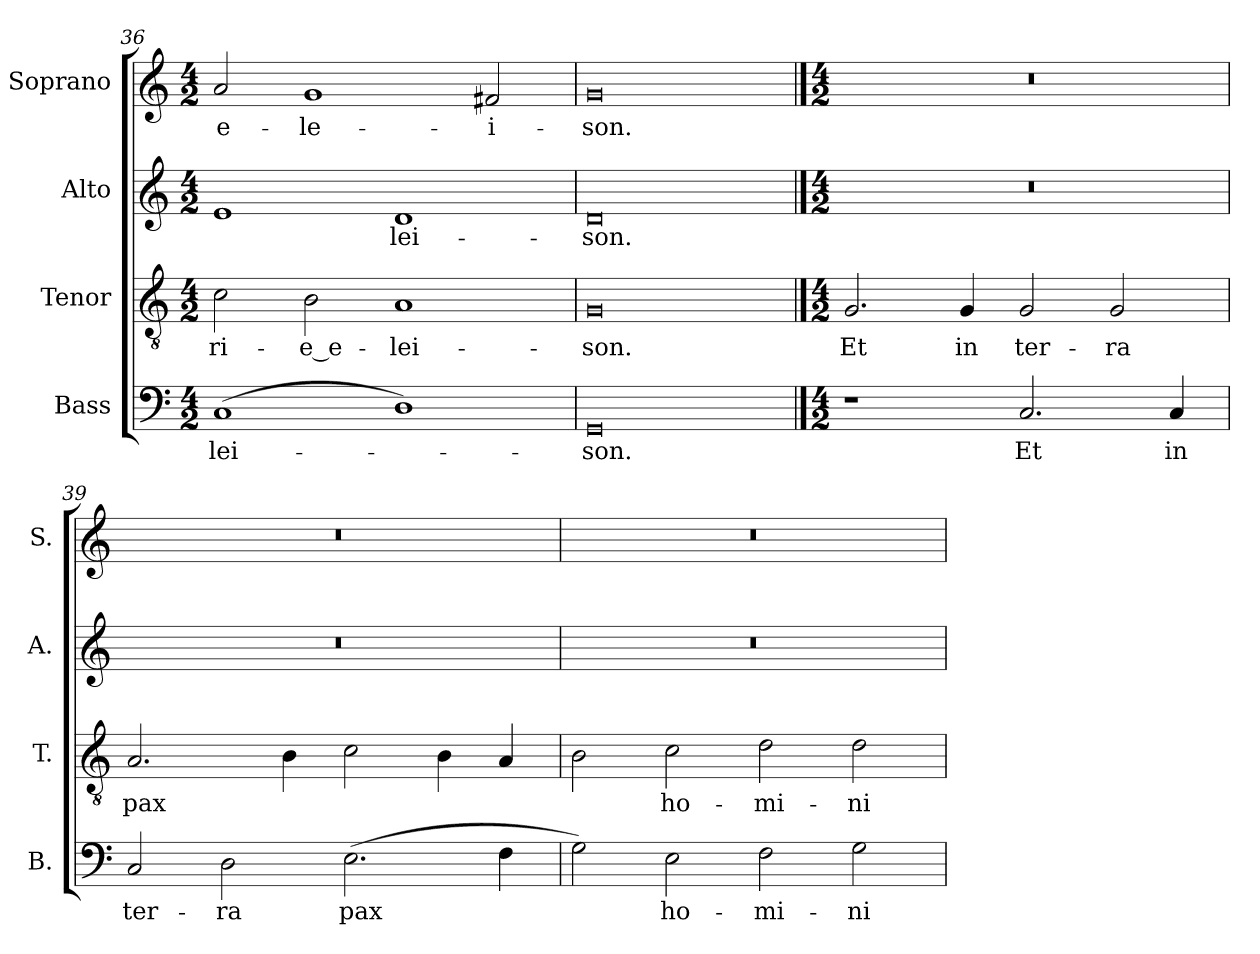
**kern	**text	**kern	**text	**kern	**text	**kern	**text
*part4	*part4	*part3	*part3	*part2	*part2	*part1	*part1
*staff4	*staff4	*staff3	*staff3	*staff2	*staff2	*staff1	*staff1
*I"Bass	*	*I"Tenor	*	*I"Alto	*	*I"Soprano	*
*I'B.	*	*I'T.	*	*I'A.	*	*I'S.	*
*clefF4	*	*clefGv2	*	*clefG2	*	*clefG2	*
*	*	*ITrd7c12	*	*	*	*	*
*k[]	*	*k[]	*	*k[]	*	*k[]	*
*C:	*	*C:	*	*C:	*	*C:	*
*M4/2	*	*M4/2	*	*M4/2	*	*M4/2	*
=36	=36	=36	=36	=36	=36	=36	=36
!	!LO:LY:b:color=#000000	!	!	!	!	!	!
!	!	!	!LO:LY:b:color=#000000	!	!	!	!
!	!	!	!	!	!	!	!LO:LY:b:color=#000000
(1Ci	-lei-	2Ci\	-ri-	1ei	.	2ai/	e-
!	!	!	!LO:LY:b:color=#000000	!	!	!	!
!	!	!	!	!	!	!	!LO:LY:b:color=#000000
.	.	2BBi\	-e_e-	.	.	1gi	-le-
!	!	!	!LO:LY:b:color=#000000	!	!	!	!
!	!	!	!	!	!LO:LY:b:color=#000000	!	!
1Di)	.	1AAi	-lei-	1di	-lei-	.	.
!	!	!	!	!	!	!	!LO:LY:b:color=#000000
.	.	.	.	.	.	2f#Xi/	-i-
=37	=37	=37	=37	=37	=37	=37	=37
!	!LO:LY:b:color=#000000	!	!	!	!	!	!
!	!	!	!LO:LY:b:color=#000000	!	!	!	!
!	!	!	!	!	!LO:LY:b:color=#000000	!	!
!	!	!	!	!	!	!	!LO:LY:b:color=#000000
0GGi	-son.	0GGi	-son.	0di	-son.	0gi	-son.
!!LO:PB:g=z
==38	==38	==38	==38	==38	==38	==38	==38
*M4/2	*	*M4/2	*	*M4/2	*	*M4/2	*
*	*	*	*	*	*	*MM208	*
!	!	!	!LO:LY:b:color=#000000	!LO:N:vis=1	!	!LO:N:vis=1	!
1r	.	2.GGi/	Et	0r	.	0r	.
!	!	!	!LO:LY:b:color=#000000	!	!	!	!
.	.	4GGi/	in	.	.	.	.
!	!LO:LY:b:color=#000000	!	!	!	!	!	!
!	!	!	!LO:LY:b:color=#000000	!	!	!	!
2.Ci/	Et	2GGi/	ter-	.	.	.	.
!	!	!	!LO:LY:b:color=#000000	!	!	!	!
.	.	2GGi/	-ra	.	.	.	.
!	!LO:LY:b:color=#000000	!	!	!	!	!	!
4Ci/	in	.	.	.	.	.	.
=39	=39	=39	=39	=39	=39	=39	=39
!	!LO:LY:b:color=#000000	!	!	!	!	!	!
!	!	!	!LO:LY:b:color=#000000	!LO:N:vis=1	!	!LO:N:vis=1	!
2Ci/	ter-	2.AAi/	pax	0r	.	0r	.
!	!LO:LY:b:color=#000000	!	!	!	!	!	!
2Di\	-ra	.	.	.	.	.	.
.	.	4BBi\	.	.	.	.	.
!	!LO:LY:b:color=#000000	!	!	!	!	!	!
(2.Ei\	pax	2Ci\	.	.	.	.	.
.	.	4BBi\	.	.	.	.	.
4Fi\	.	4AAi/	.	.	.	.	.
=40	=40	=40	=40	=40	=40	=40	=40
!	!	!	!	!LO:N:vis=1	!	!LO:N:vis=1	!
2Gi\)	.	2BBi\	.	0r	.	0r	.
!	!LO:LY:b:color=#000000	!	!	!	!	!	!
!	!	!	!LO:LY:b:color=#000000	!	!	!	!
2Ei\	ho-	2Ci\	ho-	.	.	.	.
!	!LO:LY:b:color=#000000	!	!	!	!	!	!
!	!	!	!LO:LY:b:color=#000000	!	!	!	!
2Fi\	-mi-	2Di\	-mi-	.	.	.	.
!	!LO:LY:b:color=#000000	!	!	!	!	!	!
!	!	!	!LO:LY:b:color=#000000	!	!	!	!
2Gi\	-ni-	2Di\	-ni-	.	.	.	.
=	=	=	=	=	=	=	=
*-	*-	*-	*-	*-	*-	*-	*-
